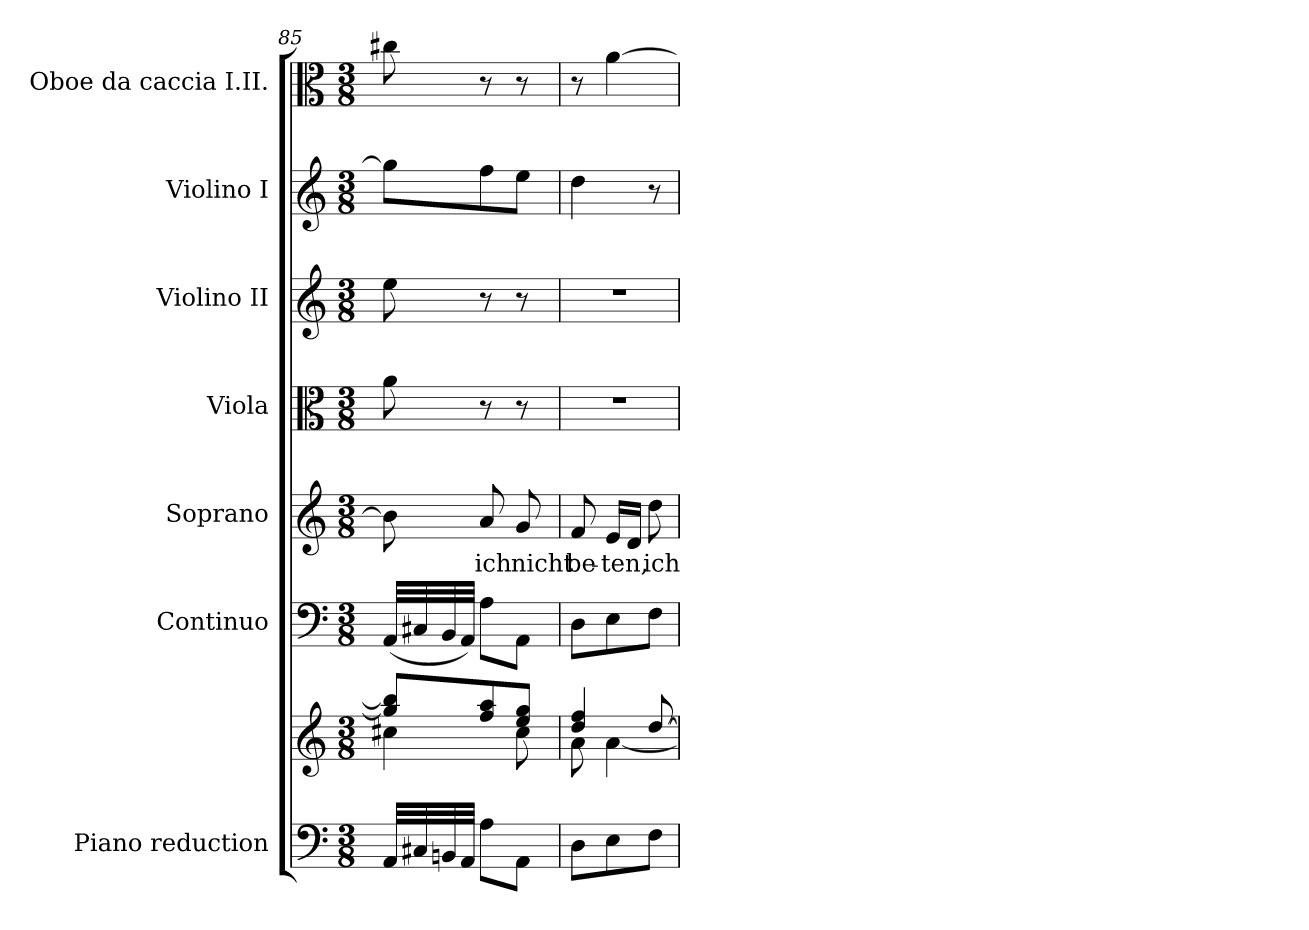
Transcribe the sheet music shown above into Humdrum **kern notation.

**kern	**kern	**kern	**kern	**text	**kern	**kern	**kern	**kern
*part7	*part7	*part6	*part5	*part5	*part4	*part3	*part2	*part1
*staff8	*staff7	*staff6	*staff5	*staff5	*staff4	*staff3	*staff2	*staff1
*I"Piano reduction	*	*I"Continuo	*I"Soprano	*	*I"Viola	*I"Violino II	*I"Violino I	*I"Oboe da caccia I.II.
*I'Pno	*	*	*	*	*I'Vla	*I'Vln	*I'Vln	*I'Ob
*clefF4	*clefG2	*clefF4	*clefG2	*	*clefC3	*clefG2	*clefG2	*clefC3
*k[]	*k[]	*k[]	*k[]	*	*k[]	*k[]	*k[]	*k[]
*M3/8	*M3/8	*M3/8	*M3/8	*	*M3/8	*M3/8	*M3/8	*M3/8
=85	=85	=85	=85	=85	=85	=85	=85	=85
*	*^	*	*	*	*	*	*	*
32AA/LLL	8gg/] 8bb-/]L	4cc#X\	(32AA/LLL	8b-\]	.	8a\	8ee\	8gg\L]	8cc#X\
32C#X/	.	.	32C#X/	.	.	.	.	.	.
32BBn/	.	.	32BB/	.	.	.	.	.	.
32AA/JJJ	.	.	32AA/JJJ)	.	.	.	.	.	.
!	!	!	!	!	!LO:LY:b	!	!	!	!
8A\L	8ff/ 8aa/	.	8A\L	8a/	ich	8r	8r	8ff\	8r
!	!	!	!	!	!LO:LY:b	!	!	!	!
8AA\J	8ee/ 8gg/J	8cc#\	8AA\J	8g/	nicht	8r	8r	8ee\J	8r
=86	=86	=86	=86	=86	=86	=86	=86	=86	=86
!	!	!	!	!	!LO:LY:b	!	!	!	!
8D\L	4dd/ 4ff/	8a\	8D\L	8f/	be-	4.r	4.r	4dd\	8r
!	!	!	!	!	!LO:LY:b	!	!	!	!
8E\	.	[>4a\	8E\	16e/LL	-ten,	.	.	.	[4a\
.	.	.	.	16d/JJ	.	.	.	.	.
!	!	!	!	!	!LO:LY:b	!	!	!	!
8F\J	[8dd/	.	8F\J	8dd\	ich	.	.	8r	.
*	*v	*v	*	*	*	*	*	*	*
=	=	=	=	=	=	=	=	=
*-	*-	*-	*-	*-	*-	*-	*-	*-
